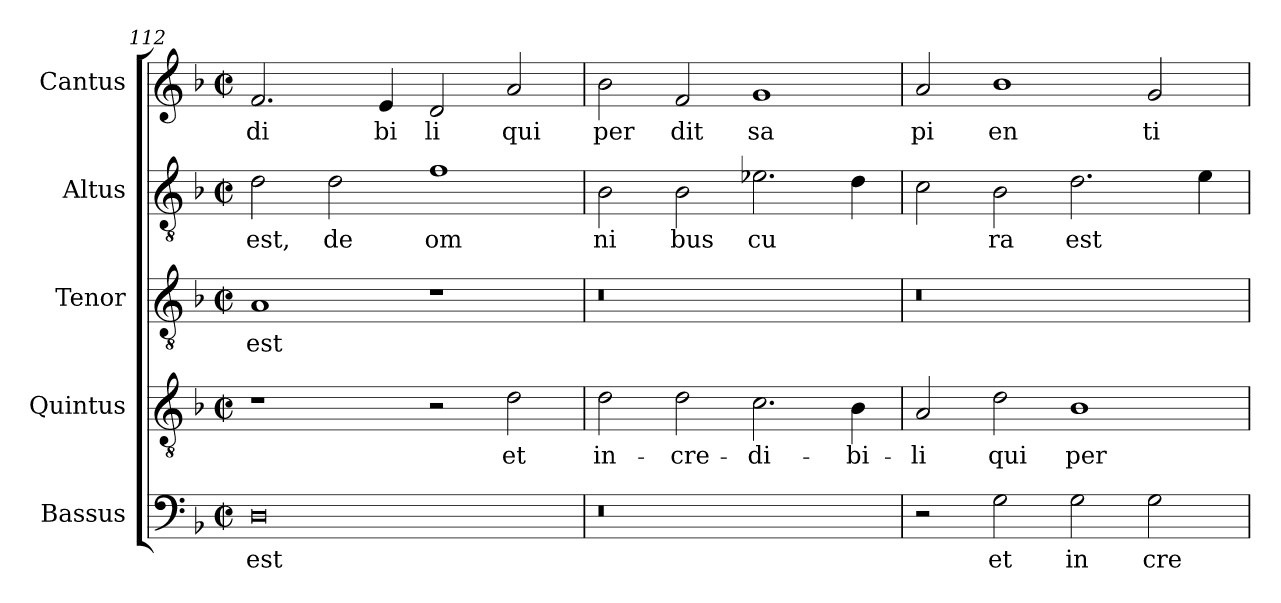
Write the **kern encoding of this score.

**kern	**text	**kern	**text	**kern	**text	**kern	**text	**kern	**text
*part5	*part5	*part4	*part4	*part3	*part3	*part2	*part2	*part1	*part1
*staff5	*staff5	*staff4	*staff4	*staff3	*staff3	*staff2	*staff2	*staff1	*staff1
*I"Bassus	*	*I"Quintus	*	*I"Tenor	*	*I"Altus	*	*I"Cantus	*
*clefF4	*	*clefGv2	*	*clefGv2	*	*clefGv2	*	*clefG2	*
*k[b-]	*	*k[b-]	*	*k[b-]	*	*k[b-]	*	*k[b-]	*
*F:	*	*F:	*	*F:	*	*F:	*	*F:	*
*M2/2	*	*M2/2	*	*M2/2	*	*M2/2	*	*M2/2	*
*met(c|)	*	*met(c|)	*	*met(c|)	*	*met(c|)	*	*met(c|)	*
=112	=112	=112	=112	=112	=112	=112	=112	=112	=112
!	!LO:LY:b:cj	!	!	!	!LO:LY:b:cj	!	!LO:LY:b:cj	!	!LO:LY:b:cj
0D	est	1r	.	1A	est	2d\	est,	2.f/	di
!	!	!	!	!	!	!	!LO:LY:b:cj	!	!
.	.	.	.	.	.	2d\	de	.	.
!	!	!	!	!	!	!	!	!	!LO:LY:b:cj
.	.	.	.	.	.	.	.	4e/	bi
!	!	!	!	!	!	!	!LO:LY:b:cj	!	!LO:LY:b:cj
.	.	2r	.	1r	.	1f	om	2d/	li
!	!	!	!LO:LY:b:cj	!	!	!	!	!	!LO:LY:b:cj
.	.	2d\	et	.	.	.	.	2a/	qui
=113	=113	=113	=113	=113	=113	=113	=113	=113	=113
!	!	!	!LO:LY:b:cj	!	!	!	!LO:LY:b:cj	!	!LO:LY:b:cj
0r	.	2d\	in-	0r	.	2B-\	ni	2b-\	per
!	!	!	!LO:LY:b:cj	!	!	!	!LO:LY:b:cj	!	!LO:LY:b:cj
.	.	2d\	-cre-	.	.	2B-\	bus	2f/	dit
!	!	!	!LO:LY:b:cj	!	!	!	!LO:LY:b:cj	!	!LO:LY:b:cj
.	.	2.c\	-di-	.	.	2.e-\	cu	1g	sa
!	!	!	!LO:LY:b:cj	!	!	!	!	!	!
.	.	4B-\	-bi-	.	.	4d\	.	.	.
!!LO:LB:g=z
=114	=114	=114	=114	=114	=114	=114	=114	=114	=114
!	!	!	!LO:LY:b:cj	!	!	!	!	!	!LO:LY:b:cj
2r	.	2A/	-li	0r	.	2c\	.	2a/	pi
!	!LO:LY:b:cj	!	!LO:LY:b:cj	!	!	!	!LO:LY:b:cj	!	!LO:LY:b:cj
2G\	et	2d\	qui	.	.	2B-\	ra	1b-	en
!	!LO:LY:b:cj	!	!LO:LY:b:cj	!	!	!	!LO:LY:b	!	!
2G\	in	1B-	per-	.	.	2.d\	est	.	.
!	!LO:LY:b:cj	!	!	!	!	!	!	!	!LO:LY:b:cj
2G\	cre	.	.	.	.	.	.	2g/	ti
.	.	.	.	.	.	4e\	.	.	.
=	=	=	=	=	=	=	=	=	=
*-	*-	*-	*-	*-	*-	*-	*-	*-	*-
